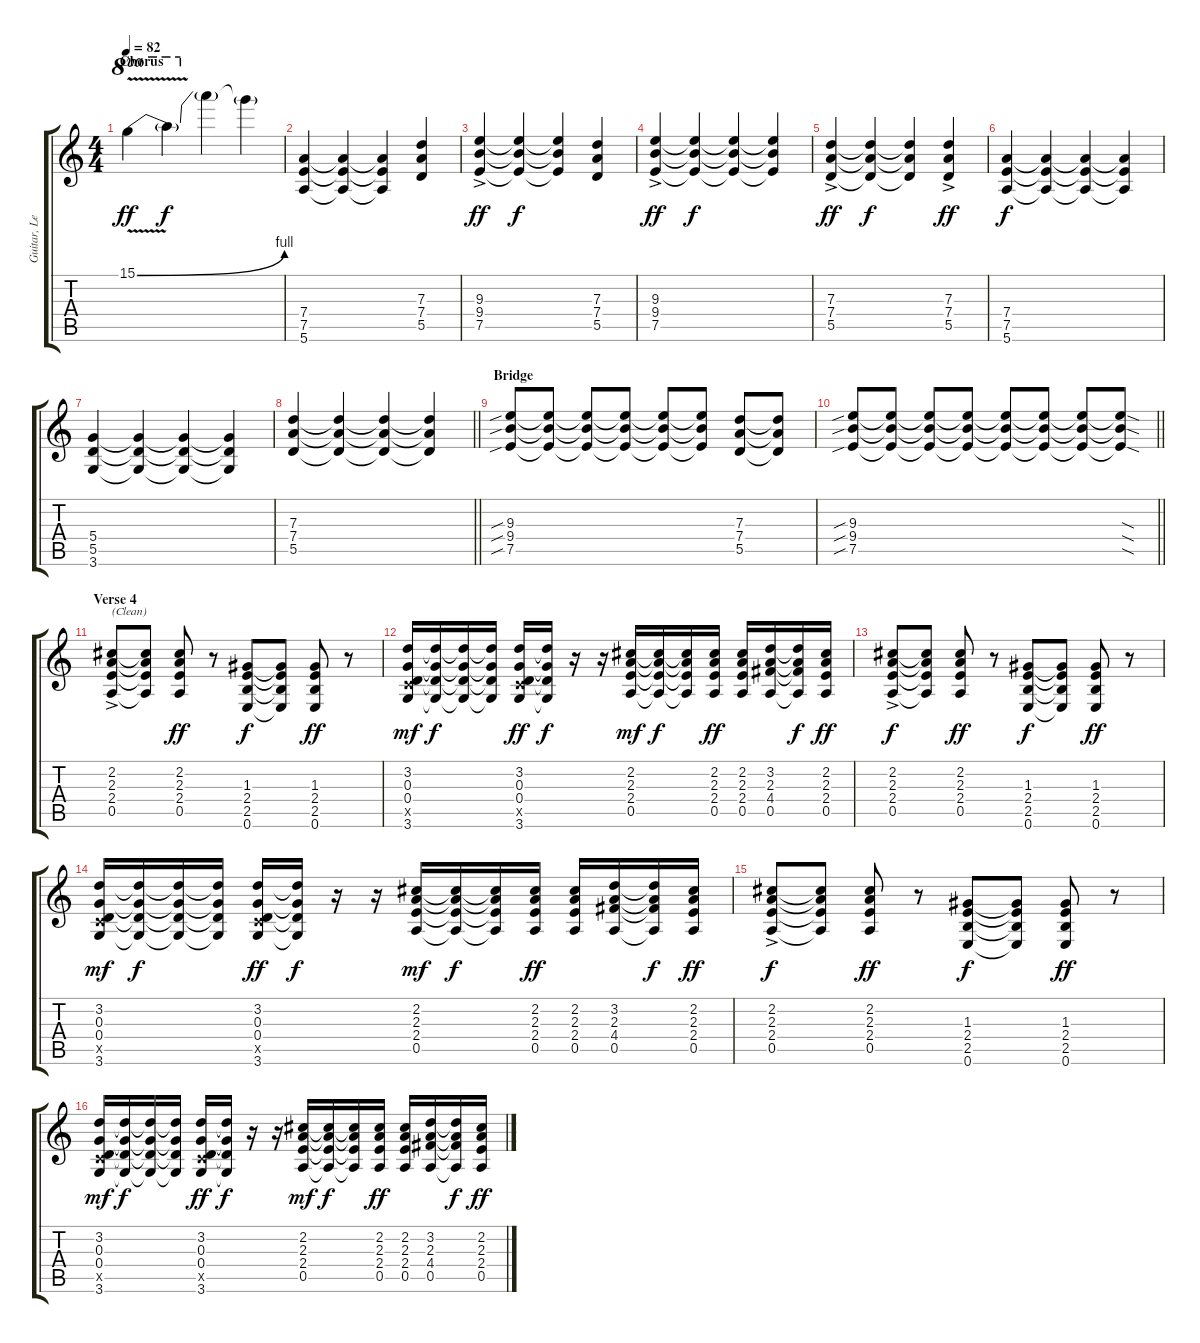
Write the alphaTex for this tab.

\track ("Guitar, Lead" "Guitar, Le") {instrument electricguitarclean}
\staff {score tabs}
\tuning (E4 B3 G3 D3 A2 E2) {hide}
\ts (4 4)
\section ("" "Chorus")
\tempo 82
\clef g2
\ks c
15.1{be (bend 0 0 60 4) v}.4{ot 8va dy ff} 15.1{t}.4{ot 8va dy f} 15.1{t}.4 15.1{t}.4 |
(7.4 7.5 5.6).4 (7.4{t} 7.5{t} 5.6{t}).4 (7.4{t} 7.5{t} 5.6{t}).4 (7.3 7.4 5.5).4 |
(9.3{ac} 9.4{ac} 7.5{ac}).4{dy ff} (9.3{t} 9.4{t} 7.5{t}).4{dy f} (9.3{t} 9.4{t} 7.5{t}).4 (7.3 7.4 5.5).4 |
(9.3{ac} 9.4{ac} 7.5{ac}).4{dy ff} (9.3{t} 9.4{t} 7.5{t}).4{dy f} (9.3{t} 9.4{t} 7.5{t}).4 (9.3{t} 9.4{t} 7.5{t}).4 |
(7.3{ac} 7.4{ac} 5.5{ac}).4{dy ff} (7.3{t} 7.4{t} 5.5{t}).4{dy f} (7.3{t} 7.4{t} 5.5{t}).4 (7.3{ac} 7.4{ac} 5.5{ac}).4{dy ff} |
(7.4 7.5 5.6).4{dy f} (7.4{t} 7.5{t} 5.6{t}).4 (7.4{t} 7.5{t} 5.6{t}).4 (7.4{t} 7.5{t} 5.6{t}).4 |
(5.4 5.5 3.6).4 (5.4{t} 5.5{t} 3.6{t}).4 (5.4{t} 5.5{t} 3.6{t}).4 (5.4{t} 5.5{t} 3.6{t}).4 |
\barLineRight lightlight
(7.3 7.4 5.5).4 (7.3{t} 7.4{t} 5.5{t}).4 (7.3{t} 7.4{t} 5.5{t}).4 (7.3{t} 7.4{t} 5.5{t}).4 |
\section ("" "Bridge")
(9.3{sib} 9.4{sib} 7.5{sib}).8 (9.3{t} 9.4{t} 7.5{t}).8 (9.3{t} 9.4{t} 7.5{t}).8 (9.3{t} 9.4{t} 7.5{t}).8 (9.3{t} 9.4{t} 7.5{t}).8 (9.3{t} 9.4{t} 7.5{t}).8 (7.3 7.4 5.5).8 (7.3{t} 7.4{t} 5.5{t}).8 |
\barLineRight lightlight
(9.3{sib} 9.4{sib} 7.5{sib}).8 (9.3{t} 9.4{t} 7.5{t}).8 (9.3{t} 9.4{t} 7.5{t}).8 (9.3{t} 9.4{t} 7.5{t}).8 (9.3{t} 9.4{t} 7.5{t}).8 (9.3{t} 9.4{t} 7.5{t}).8 (9.3{t} 9.4{t} 7.5{t}).8 (9.3{sod t} 9.4{sod t} 7.5{sod t}).8 |
\section ("" "Verse 4")
(2.2{ac} 2.3{ac} 2.4{ac} 0.5{ac}).8{txt "(Clean)" instrument electricguitarclean} (2.2{t} 2.3{t} 2.4{t} 0.5{t}).8 (2.2 2.3 2.4 0.5).8{dy ff} r.8 (1.3 2.4 2.5 0.6).8{dy f} (1.3{t} 2.4{t} 2.5{t} 0.6{t}).8 (1.3 2.4 2.5 0.6).8{dy ff} r.8 |
(3.2 0.3 0.4 3.5{x} 3.6).16{dy mf} (3.2{t} 0.3{t} 0.4{t} 3.6{t}).16{dy f} (3.2{t} 0.3{t} 0.4{t} 3.6{t}).16 (3.2{t} 0.3{t} 0.4{t} 3.6{t}).16 (3.2 0.3 0.4 3.5{x} 3.6).16{dy ff} (3.2{t} 0.3{t} 0.4{t} 3.6{t}).16{dy f} r.16 r.16 (2.2 2.3 2.4 0.5).16{dy mf} (2.2{t} 2.3{t} 2.4{t} 0.5{t}).16{dy f} (2.2{t} 2.3{t} 2.4{t} 0.5{t}).16 (2.2 2.3 2.4 0.5).16{dy ff} (2.2 2.3 2.4 0.5).16 (3.2 2.3 4.4 0.5).16 (3.2{t} 2.3{t} 4.4{t} 0.5{t}).16{dy f} (2.2 2.3 2.4 0.5).16{dy ff} |
(2.2{ac} 2.3{ac} 2.4{ac} 0.5{ac}).8{dy f} (2.2{t} 2.3{t} 2.4{t} 0.5{t}).8 (2.2 2.3 2.4 0.5).8{dy ff} r.8 (1.3 2.4 2.5 0.6).8{dy f} (1.3{t} 2.4{t} 2.5{t} 0.6{t}).8 (1.3 2.4 2.5 0.6).8{dy ff} r.8 |
(3.2 0.3 0.4 3.5{x} 3.6).16{dy mf} (3.2{t} 0.3{t} 0.4{t} 3.6{t}).16{dy f} (3.2{t} 0.3{t} 0.4{t} 3.6{t}).16 (3.2{t} 0.3{t} 0.4{t} 3.6{t}).16 (3.2 0.3 0.4 3.5{x} 3.6).16{dy ff} (3.2{t} 0.3{t} 0.4{t} 3.6{t}).16{dy f} r.16 r.16 (2.2 2.3 2.4 0.5).16{dy mf} (2.2{t} 2.3{t} 2.4{t} 0.5{t}).16{dy f} (2.2{t} 2.3{t} 2.4{t} 0.5{t}).16 (2.2 2.3 2.4 0.5).16{dy ff} (2.2 2.3 2.4 0.5).16 (3.2 2.3 4.4 0.5).16 (3.2{t} 2.3{t} 4.4{t} 0.5{t}).16{dy f} (2.2 2.3 2.4 0.5).16{dy ff} |
(2.2{ac} 2.3{ac} 2.4{ac} 0.5{ac}).8{dy f} (2.2{t} 2.3{t} 2.4{t} 0.5{t}).8 (2.2 2.3 2.4 0.5).8{dy ff} r.8 (1.3 2.4 2.5 0.6).8{dy f} (1.3{t} 2.4{t} 2.5{t} 0.6{t}).8 (1.3 2.4 2.5 0.6).8{dy ff} r.8 |
(3.2 0.3 0.4 3.5{x} 3.6).16{dy mf} (3.2{t} 0.3{t} 0.4{t} 3.6{t}).16{dy f} (3.2{t} 0.3{t} 0.4{t} 3.6{t}).16 (3.2{t} 0.3{t} 0.4{t} 3.6{t}).16 (3.2 0.3 0.4 3.5{x} 3.6).16{dy ff} (3.2{t} 0.3{t} 0.4{t} 3.6{t}).16{dy f} r.16 r.16 (2.2 2.3 2.4 0.5).16{dy mf} (2.2{t} 2.3{t} 2.4{t} 0.5{t}).16{dy f} (2.2{t} 2.3{t} 2.4{t} 0.5{t}).16 (2.2 2.3 2.4 0.5).16{dy ff} (2.2 2.3 2.4 0.5).16 (3.2 2.3 4.4 0.5).16 (3.2{t} 2.3{t} 4.4{t} 0.5{t}).16{dy f} (2.2 2.3 2.4 0.5).16{dy ff}
